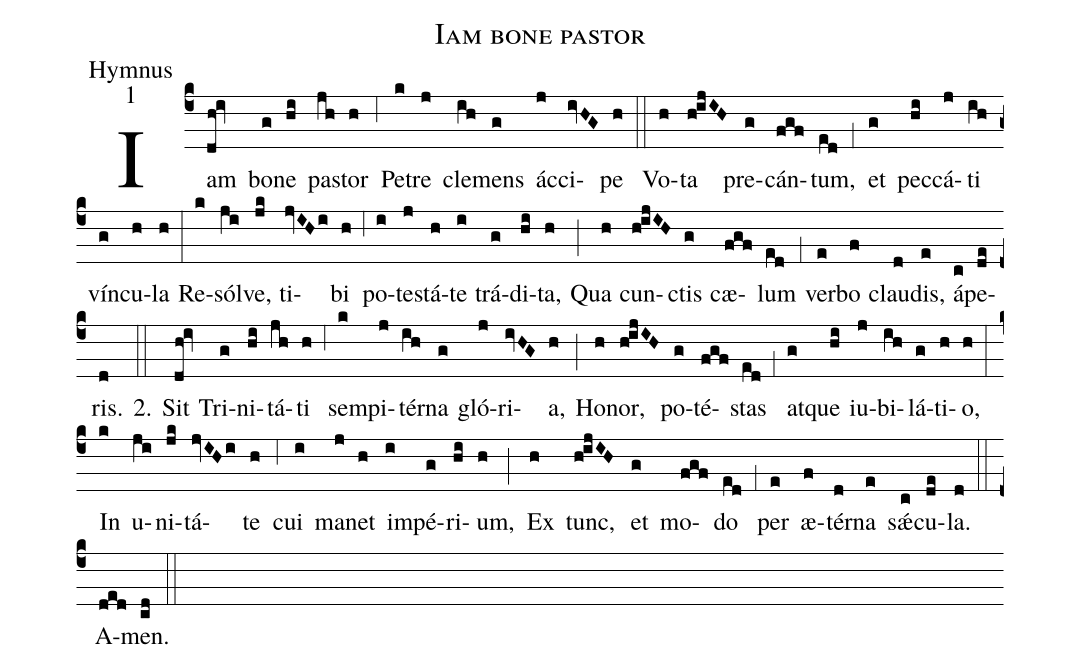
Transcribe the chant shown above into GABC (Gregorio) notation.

name:Iam bone pastor;
office-part:Hymnus;
mode:1;
%%
(c4) Iam(dh!iv) bo(g)ne(hi) pa(jh)stor(h) (,6) Pe(k)tre(j) cle(ih)mens(g) ác(j)ci(ivHG)pe(h) (::)
Vo(h)ta(h!ijIH) pre(g)cán(fgf)tum,(ed) (,1) et(g) pec(hi)cá(j)ti(ih) vín(g)cu(h)la(h) (:)
Re(k)sól(ji)ve,(jk) ti(jvIHi)bi(h) (,6) po(i)te(j)stá(h)te(i) trá(g)di(hi)ta,(h) (;) Qua(h) cun(h!ijIH)ctis(g) cæ(fgf)lum(ed) (,1) ver(e)bo(f) clau(d)dis,(e) á(c)pe(de)ris.(d) 2.(::) Sit(dh!iv) Tri(g)ni(hi)tá(jh)ti(h) (,6) sem(k)pi(j)tér(ih)na(g) gló(j)ri(ivHG)a,(h) (;) Ho(h)nor,(h!ijIH) po(g)té(fgf)stas(ed) (,1) at(g)que(hi) iu(j)bi(ih)lá(g)ti(h)o,(h) (:)
In(k) u(ji)ni(jk)tá(jvIHi)te(h) (,6) cui(i) ma(j)net(h) im(i)pé(g)ri(hi)um,(h) (;) Ex(h) tunc,(h!ijIH) et(g) mo(fgf)do(ed) (,1) per(e) æ(f)tér(d)na(e) s{<sp>'ae</sp>}(c)cu(de)la.(d) (::)
A(ded)men.(cd) (::)
